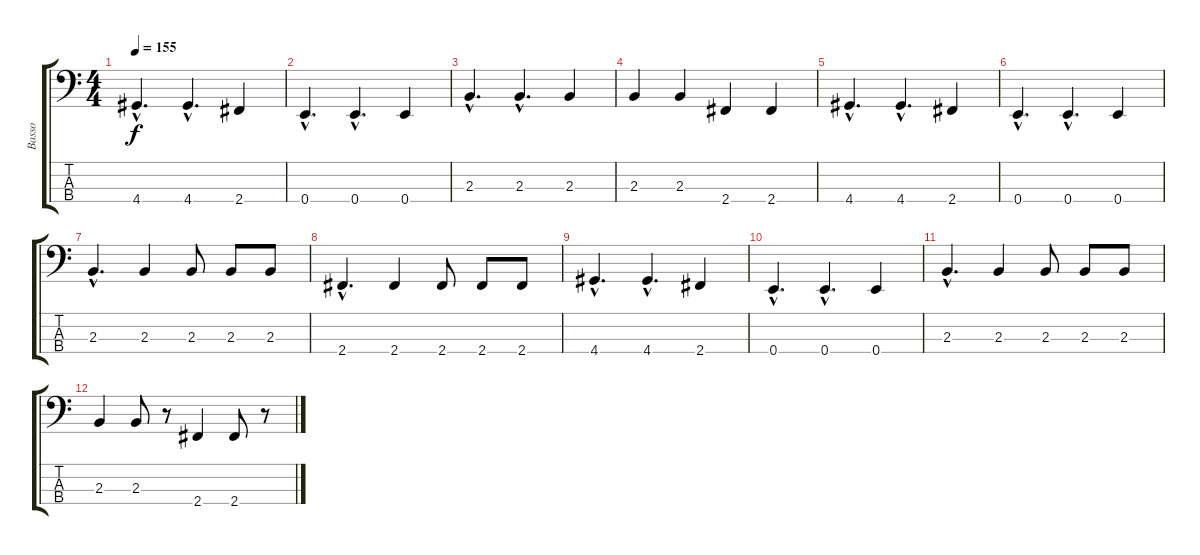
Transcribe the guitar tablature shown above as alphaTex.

\track ("Basso" "Basso") {instrument electricbassfinger}
\staff {score tabs}
\tuning (G2 D2 A1 E1) {hide}
\ts (4 4)
\tempo 155
\clef f4
\ks c
4.4{hac}.4{d dy f} 4.4{hac}.4{d} 2.4.4 |
0.4{hac}.4{d} 0.4{hac}.4{d} 0.4.4 |
2.3{hac}.4{d} 2.3{hac}.4{d} 2.3.4 |
2.3.4 2.3.4 2.4.4 2.4.4 |
4.4{hac}.4{d} 4.4{hac}.4{d} 2.4.4 |
0.4{hac}.4{d} 0.4{hac}.4{d} 0.4.4 |
2.3{hac}.4{d} 2.3.4 2.3.8 2.3.8 2.3.8 |
2.4{hac}.4{d} 2.4.4 2.4.8 2.4.8 2.4.8 |
4.4{hac}.4{d} 4.4{hac}.4{d} 2.4.4 |
0.4{hac}.4{d} 0.4{hac}.4{d} 0.4.4 |
2.3{hac}.4{d} 2.3.4 2.3.8 2.3.8 2.3.8 |
2.3.4 2.3.8 r.8 2.4.4 2.4.8 r.8
